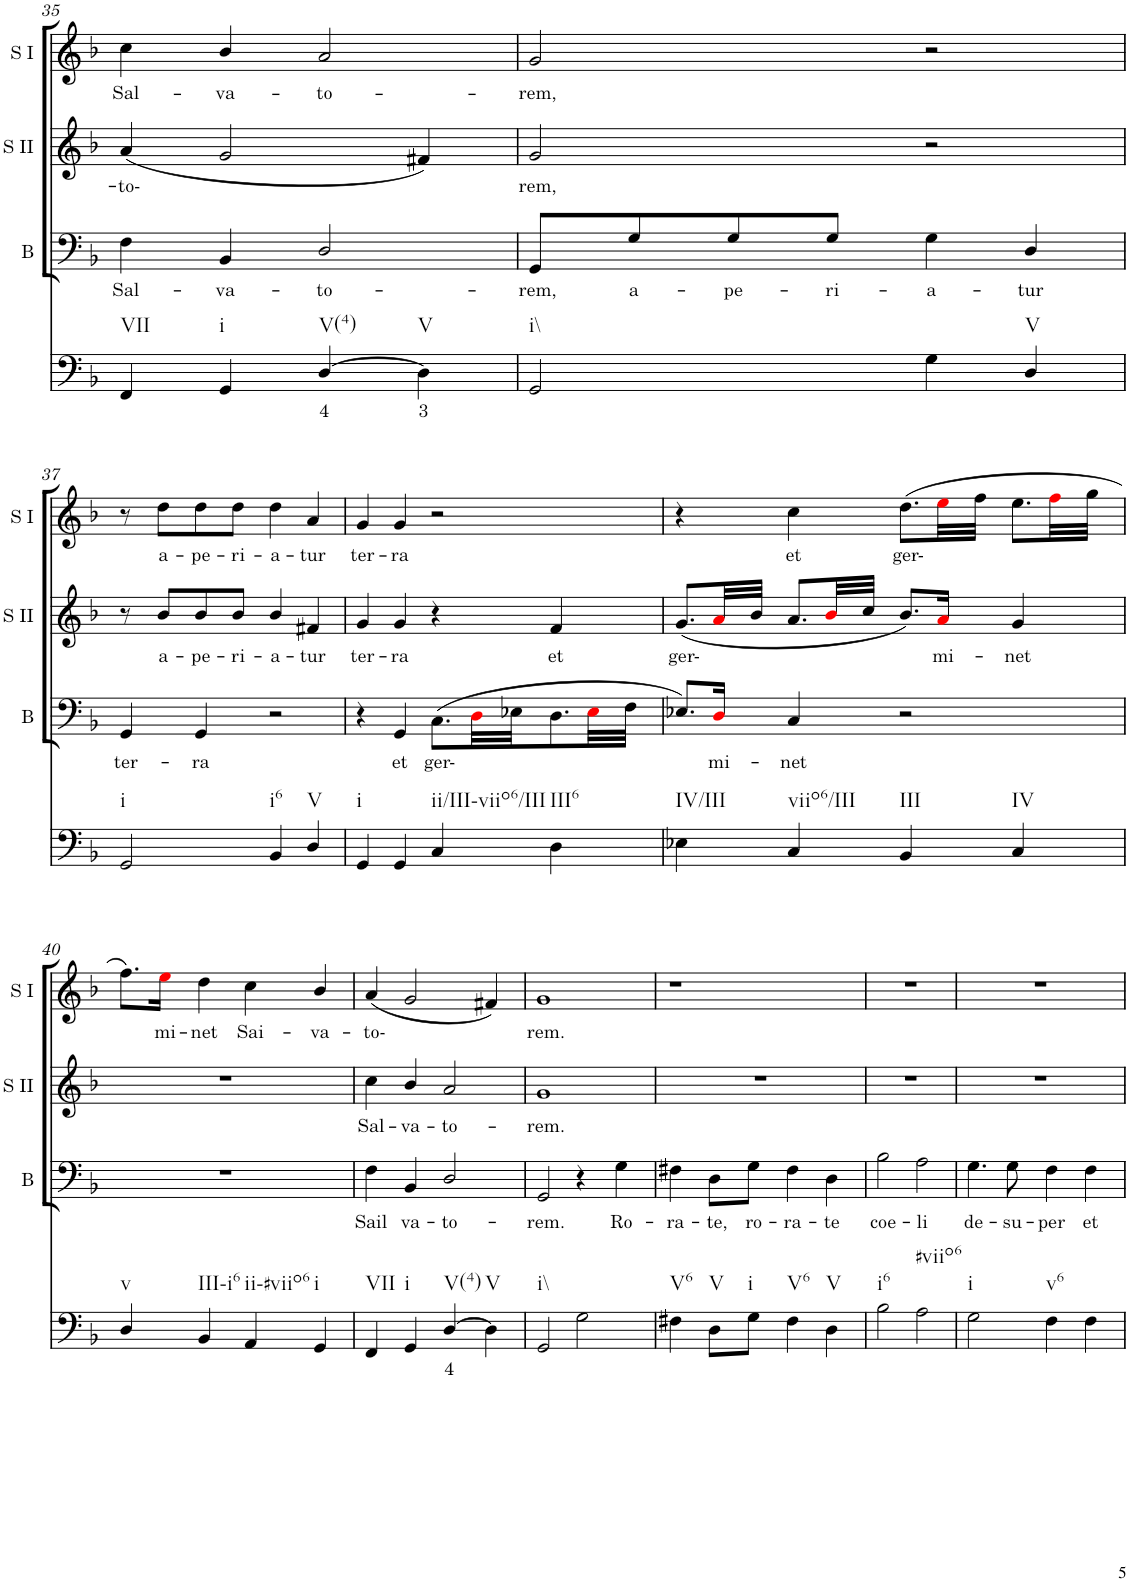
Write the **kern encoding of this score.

**kern	**text	**kern	**text	**kern	**text	**kern	**text
*part4	*part4	*part3	*part3	*part2	*part2	*part1	*part1
*staff4	*staff4	*staff3	*staff3	*staff2	*staff2	*staff1	*staff1
*I"Continuo	*	*I"Bass	*	*I"Soprano II	*	*I"Soprano I	*
*	*	*I'B	*	*I'S II	*	*I'S I	*
!!LO:PB:g=z
*clefF4	*	*clefF4	*	*clefF4	*	*clefG2	*
*k[b-]	*	*k[b-]	*	*k[b-]	*	*k[b-]	*
*	*	*	*	*M4/4	*	*M4/4	*
=35	=35	=35	=35	=35	=35	=35	=35
!LO:TX:b:t=VII	!	!	!	!	!	!	!
!	!	!	!LO:LY:b	!	!LO:LY:b	!	!LO:LY:b
4FF/	.	4F\	Sal-	(4a/	to-	4cc\	Sal-
!LO:TX:b:t=i	!	!	!	!	!	!	!
!	!	!	!LO:LY:b	!	!	!	!LO:LY:b
4GG/	.	4BB-/	va-	2g/	.	4b-/	va-
!LO:TX:b:t=V(4)	!	!	!	!	!	!	!
!	!LO:LY:b	!	!LO:LY:b	!	!	!	!LO:LY:b
[4D/	4	2D/	to-	.	.	2a/	to-
!LO:TX:b:t=V	!	!	!	!	!	!	!
!	!LO:LY:b	!	!	!	!	!	!
4D\]	3	.	.	4f#X/)	.	.	.
=36	=36	=36	=36	=36	=36	=36	=36
!LO:TX:b:t=i\\	!	!	!	!	!	!	!
!	!	!	!LO:LY:b	!	!LO:LY:b	!	!LO:LY:b
2GG/	.	8GG/L	rem,	2g/	rem,	2g/	rem,
!	!	!	!LO:LY:b	!	!	!	!
.	.	8G/	a-	.	.	.	.
!	!	!	!LO:LY:b	!	!	!	!
.	.	8G/	pe-	.	.	.	.
!	!	!	!LO:LY:b	!	!	!	!
.	.	8G/J	ri-	.	.	.	.
!	!	!	!LO:LY:b	!	!	!	!
4G\	.	4G\	a-	2r	.	2r	.
!LO:TX:b:t=V	!	!	!	!	!	!	!
!	!	!	!LO:LY:b	!	!	!	!
4D/	.	4D/	tur	.	.	.	.
!!LO:LB:g=z
=37	=37	=37	=37	=37	=37	=37	=37
!LO:TX:b:t=i	!	!	!	!	!	!	!
!	!	!	!LO:LY:b	!	!	!	!
2GG/	.	4GG/	ter-	8r	.	8r	.
!	!	!	!	!	!LO:LY:b	!	!LO:LY:b
.	.	.	.	8b-/L	a-	8dd\L	a-
!	!	!	!LO:LY:b	!	!LO:LY:b	!	!LO:LY:b
.	.	4GG/	ra	8b-/	pe-	8dd\	pe-
!	!	!	!	!	!LO:LY:b	!	!LO:LY:b
.	.	.	.	8b-/J	ri-	8dd\J	ri-
!LO:TX:b:t=i6	!	!	!	!	!	!	!
!	!	!	!	!	!LO:LY:b	!	!LO:LY:b
4BB-/	.	2r	.	4b-/	a-	4dd\	a-
!LO:TX:b:t=V	!	!	!	!	!	!	!
!	!	!	!	!	!LO:LY:b	!	!LO:LY:b
4D/	.	.	.	4f#X/	tur	4a/	tur
=38	=38	=38	=38	=38	=38	=38	=38
!LO:TX:b:t=i	!	!	!	!	!	!	!
!	!	!	!	!	!LO:LY:b	!	!LO:LY:b
4GG/	.	4r	.	4g/	ter-	4g/	ter-
!	!	!	!LO:LY:b	!	!LO:LY:b	!	!LO:LY:b
4GG/	.	4GG/	et	4g/	ra	4g/	ra
!LO:TX:b:t=ii/III-viio6/III	!	!	!	!	!	!	!
!	!	!	!LO:LY:b	!	!	!	!
4C/	.	(8.C\L	ger-	4r	.	2r	.
.	.	32Di\LL	.	.	.	.	.
.	.	32E-X\JJ	.	.	.	.	.
!LO:TX:b:t=III6	!	!	!	!	!	!	!
!	!	!	!	!	!LO:LY:b	!	!
4D\	.	8.D\	.	4f/	et	.	.
.	.	32E-i\LL	.	.	.	.	.
.	.	32F\JJJ	.	.	.	.	.
=39	=39	=39	=39	=39	=39	=39	=39
!LO:TX:b:t=IV/III	!	!	!	!	!	!	!
!	!	!	!	!	!LO:LY:b	!	!
4E-X\	.	8.E-X/L)	.	(8.g/L	ger-	4r	.
!	!	!	!LO:LY:b	!	!	!	!
.	.	16Di/Jk	mi-	32ai/LL	.	.	.
.	.	.	.	32b-/JJJ	.	.	.
!LO:TX:b:t=viio6/III	!	!	!	!	!	!	!
!	!	!	!LO:LY:b	!	!	!	!LO:LY:b
4C/	.	4C/	net	8.a/L	.	4cc\	et
.	.	.	.	32b-i/LL	.	.	.
.	.	.	.	32cc/JJJ	.	.	.
!LO:TX:b:t=III	!	!	!	!	!	!	!
!	!	!	!	!	!	!	!LO:LY:b
4BB-/	.	2r	.	8.b-/L)	.	(8.dd\L	ger-
!	!	!	!	!	!LO:LY:b	!	!
.	.	.	.	16ai/Jk	mi-	32eei\LL	.
.	.	.	.	.	.	32ff\JJJ	.
!LO:TX:b:t=IV	!	!	!	!	!	!	!
!	!	!	!	!	!LO:LY:b	!	!
4C/	.	.	.	4g/	net	8.ee\L	.
.	.	.	.	.	.	32ffi\LL	.
.	.	.	.	.	.	32gg\JJJ	.
!!LO:LB:g=z
=40	=40	=40	=40	=40	=40	=40	=40
!LO:TX:b:t=v	!	!	!	!	!	!	!
4D/	.	1r	.	1r	.	8.ff\L)	.
!	!	!	!	!	!	!	!LO:LY:b
.	.	.	.	.	.	16eei\Jk	mi-
!LO:TX:b:t=III-i6	!	!	!	!	!	!	!
!	!	!	!	!	!	!	!LO:LY:b
4BB-/	.	.	.	.	.	4dd\	net
!LO:TX:b:t=ii-#viio6	!	!	!	!	!	!	!
!	!	!	!	!	!	!	!LO:LY:b
4AA/	.	.	.	.	.	4cc\	Sai-
!LO:TX:b:t=i	!	!	!	!	!	!	!
!	!	!	!	!	!	!	!LO:LY:b
4GG/	.	.	.	.	.	4b-/	va-
=41	=41	=41	=41	=41	=41	=41	=41
!LO:TX:b:t=VII	!	!	!	!	!	!	!
!	!	!	!LO:LY:b	!	!LO:LY:b	!	!LO:LY:b
4FF/	.	4F\	Sail	4cc\	Sal-	(4a/	to-
!LO:TX:b:t=i	!	!	!	!	!	!	!
!	!	!	!LO:LY:b	!	!LO:LY:b	!	!
4GG/	.	4BB-/	va-	4b-/	va-	2g/	.
!LO:TX:b:t=V(4)	!	!	!	!	!	!	!
!	!LO:LY:b	!	!LO:LY:b	!	!LO:LY:b	!	!
[4D/	4	2D/	to-	2a/	to-	.	.
!LO:TX:b:t=V	!	!	!	!	!	!	!
4D\]	.	.	.	.	.	4f#X/)	.
=42	=42	=42	=42	=42	=42	=42	=42
!LO:TX:b:t=i\\	!	!	!	!	!	!	!
!	!	!	!LO:LY:b	!	!LO:LY:b	!	!LO:LY:b
2GG/	.	2GG/	rem.	1g	rem.	1g	rem.
2G\	.	4r	.	.	.	.	.
!	!	!	!LO:LY:b	!	!	!	!
.	.	4G\	Ro-	.	.	.	.
=43	=43	=43	=43	=43	=43	=43	=43
!LO:TX:b:t=V6	!	!	!	!	!	!	!
!	!	!	!LO:LY:b	!	!	!	!
4F#X\	.	4F#X\	ra-	1r	.	1r	.
!LO:TX:b:t=V	!	!	!	!	!	!	!
!	!	!	!LO:LY:b	!	!	!	!
8D\L	.	8D\L	te,	.	.	.	.
!LO:TX:b:t=i	!	!	!	!	!	!	!
!	!	!	!LO:LY:b	!	!	!	!
8G\J	.	8G\J	ro-	.	.	.	.
!LO:TX:b:t=V6	!	!	!	!	!	!	!
!	!	!	!LO:LY:b	!	!	!	!
4F#\	.	4F#\	ra-	.	.	.	.
!LO:TX:b:t=V	!	!	!	!	!	!	!
!	!	!	!LO:LY:b	!	!	!	!
4D\	.	4D\	te	.	.	.	.
=44	=44	=44	=44	=44	=44	=44	=44
!LO:TX:b:t=i6	!	!	!	!	!	!	!
!	!	!	!LO:LY:b	!	!	!	!
2B-\	.	2B-\	coe-	1r	.	1r	.
!LO:TX:b:t=#viio6	!	!	!	!	!	!	!
!	!	!	!LO:LY:b	!	!	!	!
2A\	.	2A\	li	.	.	.	.
=45	=45	=45	=45	=45	=45	=45	=45
!LO:TX:b:t=i	!	!	!	!	!	!	!
!	!	!	!LO:LY:b	!	!	!	!
2G\	.	4.G\	de-	1r	.	1r	.
!	!	!	!LO:LY:b	!	!	!	!
.	.	8G\	su-	.	.	.	.
!LO:TX:b:t=v6	!	!	!	!	!	!	!
!	!	!	!LO:LY:b	!	!	!	!
4F\	.	4F\	per	.	.	.	.
!	!	!	!LO:LY:b	!	!	!	!
4F\	.	4F\	et	.	.	.	.
=	=	=	=	=	=	=	=
*-	*-	*-	*-	*-	*-	*-	*-
